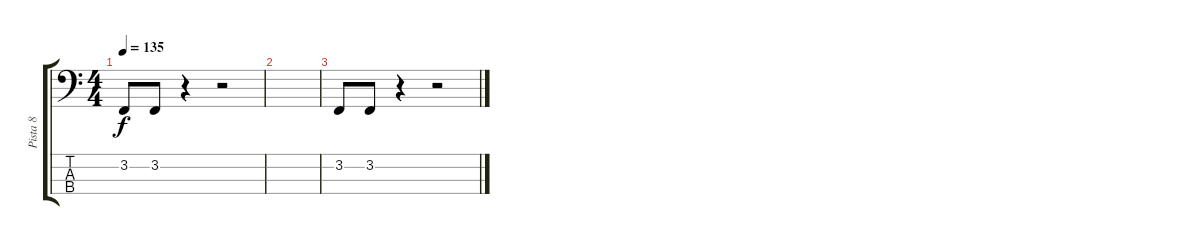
\track ("Pista 8" "Pista 8") {instrument timpani}
\staff {score tabs}
\tuning (G2 D2 A1 E1) {hide}
\ts (4 4)
\tempo 135
\clef f4
\ks c
3.2.8{dy f} 3.2.8 r.4 r.2 |
|
3.2.8 3.2.8 r.4 r.2
